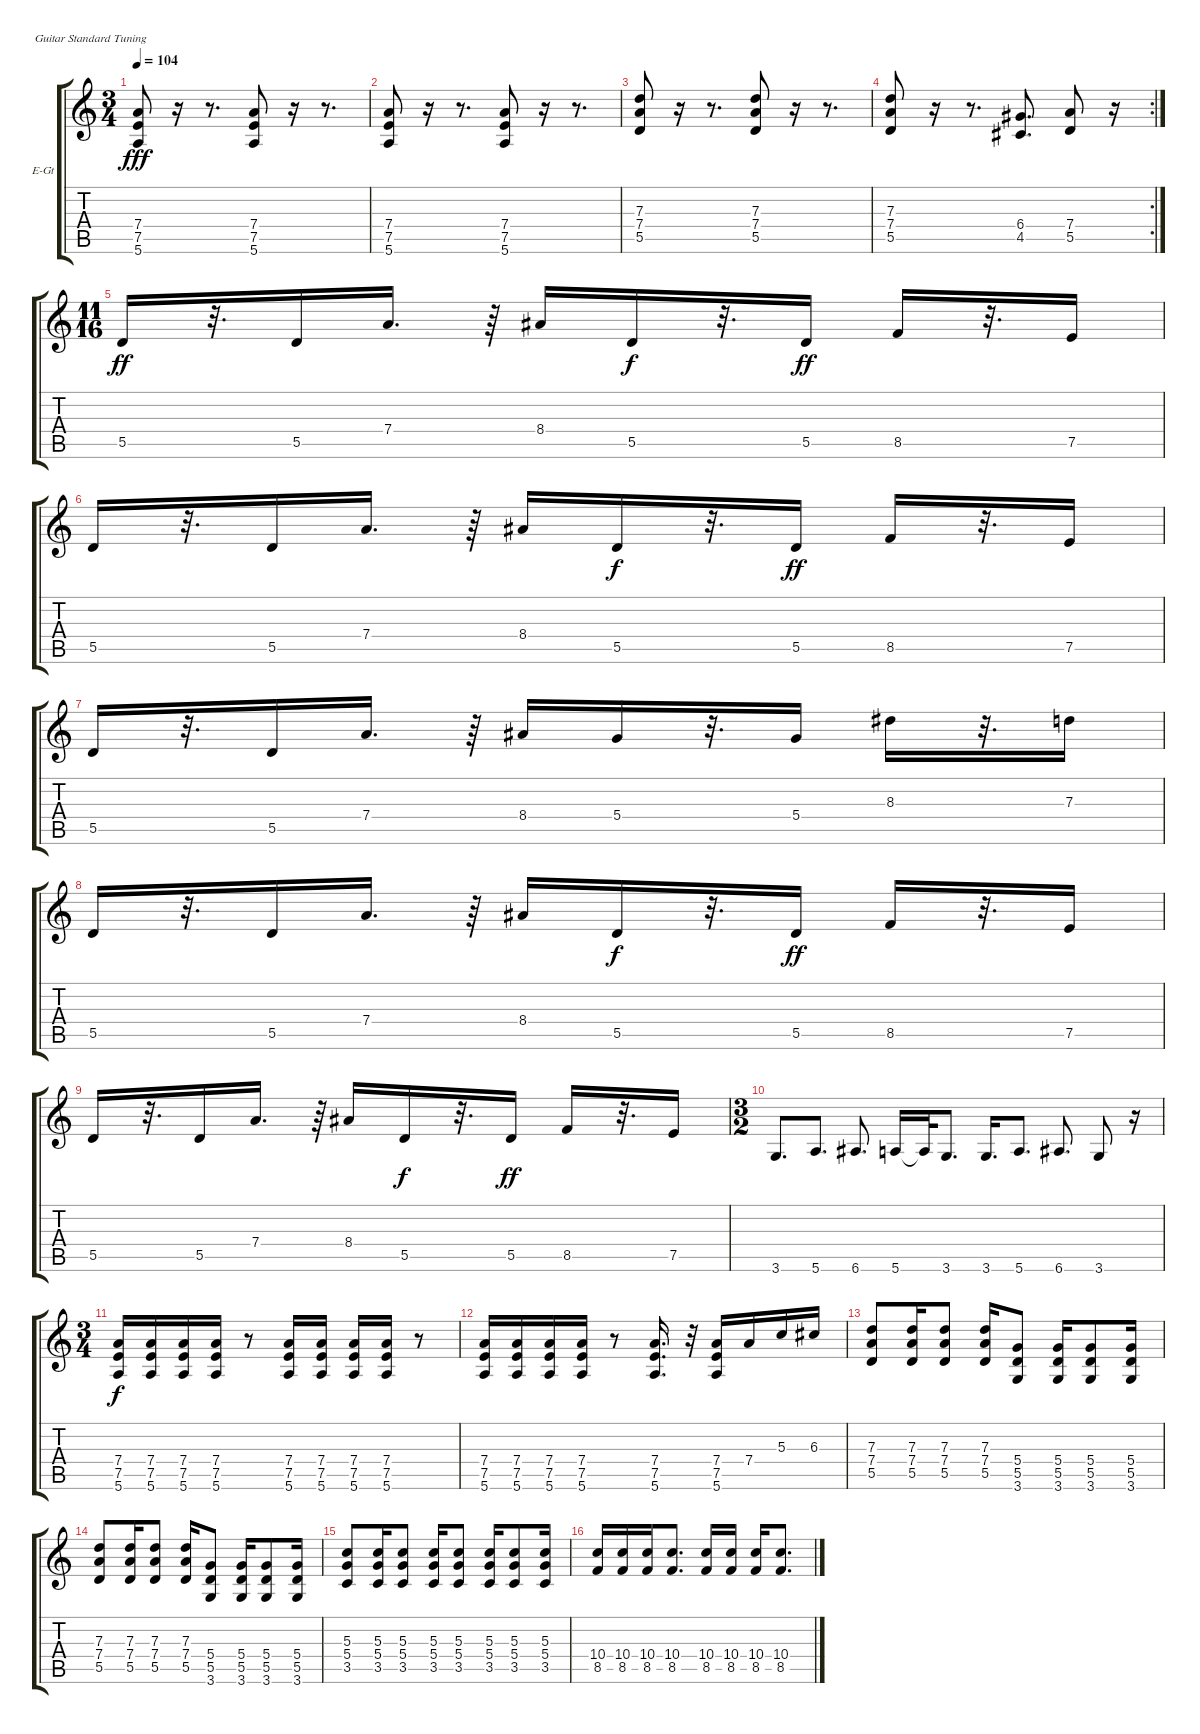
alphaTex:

\bracketExtendMode groupsimilarinstruments
\firstSystemTrackNameOrientation horizontal
\otherSystemsTrackNameOrientation horizontal
\track ("Electric Guitar 2" "E-Gt") {instrument distortionguitar}
\staff {score tabs}
\tuning (E4 B3 G3 D3 A2 E2)
\ts (3 4)
\tempo 104
\clef g2
\ks c
(7.5 7.4 5.6).8{dy fff} r.16 r.8{d} (7.5 7.4 5.6).8 r.16 r.8{d} |
(7.5 7.4 5.6).8 r.16 r.8{d} (7.5 7.4 5.6).8 r.16 r.8{d} |
(5.5 7.4 7.3).8 r.16 r.8{d} (5.5 7.4 7.3).8 r.16 r.8{d} |
\rc 2
(5.5 7.4 7.3).8 r.16 r.8{d} (4.5 6.4).8{d} (7.4 5.5).8 r.16 |
\ts (11 16)
5.5.16{dy ff} r.32{d} 5.5.16 7.4.16{d} r.64 8.4.16 5.5.16{dy f} r.32{d} 5.5.16{dy ff} 8.5.16 r.32{d} 7.5.16 |
5.5.16 r.32{d} 5.5.16 7.4.16{d} r.64 8.4.16 5.5.16{dy f} r.32{d} 5.5.16{dy ff} 8.5.16 r.32{d} 7.5.16 |
5.5.16 r.32{d} 5.5.16 7.4.16{d} r.64 8.4.16 5.4.16 r.32{d} 5.4.16 8.3.16 r.32{d} 7.3.16 |
5.5.16 r.32{d} 5.5.16 7.4.16{d} r.64 8.4.16 5.5.16{dy f} r.32{d} 5.5.16{dy ff} 8.5.16 r.32{d} 7.5.16 |
5.5.16 r.32{d} 5.5.16 7.4.16{d} r.64 8.4.16 5.5.16{dy f} r.32{d} 5.5.16{dy ff} 8.5.16 r.32{d} 7.5.16 |
\ts (3 2)
3.6.8{d} 5.6.8{d} 6.6.8{d} 5.6.16 5.6{t}.32 3.6.8{d} 3.6.16{d} 5.6.8{d} 6.6.8{d} 3.6.8 r.16 |
\ts (3 4)
(5.6 7.5 7.4).16{dy f} (5.6 7.5 7.4).16 (5.6 7.5 7.4).16 (5.6 7.5 7.4).16 r.8 (5.6 7.5 7.4).16 (5.6 7.5 7.4).16 (5.6 7.5 7.4).16 (5.6 7.5 7.4).16 r.8 |
(5.6 7.5 7.4).16 (5.6 7.5 7.4).16 (5.6 7.5 7.4).16 (5.6 7.5 7.4).16 r.8 (5.6 7.5 7.4).16{d} r.32 (5.6 7.5 7.4).16 7.4.16 5.3.16 6.3.16 |
(5.5 7.4 7.3).8 (5.5 7.4 7.3).16 (7.3 7.4 5.5).8 (5.5 7.4 7.3).16 (5.5 3.6 5.4).8 (5.5 3.6 5.4).16 (5.5 3.6 5.4).8 (5.5 3.6 5.4).16 |
(5.5 7.4 7.3).8 (5.5 7.4 7.3).16 (7.3 7.4 5.5).8 (5.5 7.4 7.3).16 (5.5 3.6 5.4).8 (5.5 3.6 5.4).16 (5.5 3.6 5.4).8 (5.5 3.6 5.4).16 |
(3.5 5.4 5.3).8 (3.5 5.4 5.3).16 (5.3 5.4 3.5).8 (3.5 5.4 5.3).16 (3.5 5.4 5.3).8 (3.5 5.4 5.3).16 (5.3 5.4 3.5).8 (3.5 5.4 5.3).16 |
(8.5 10.4).16 (8.5 10.4).16 (10.4 8.5).16 (8.5 10.4).8{d} (8.5 10.4).16 (8.5 10.4).16 (10.4 8.5).16 (8.5 10.4).8{d}
